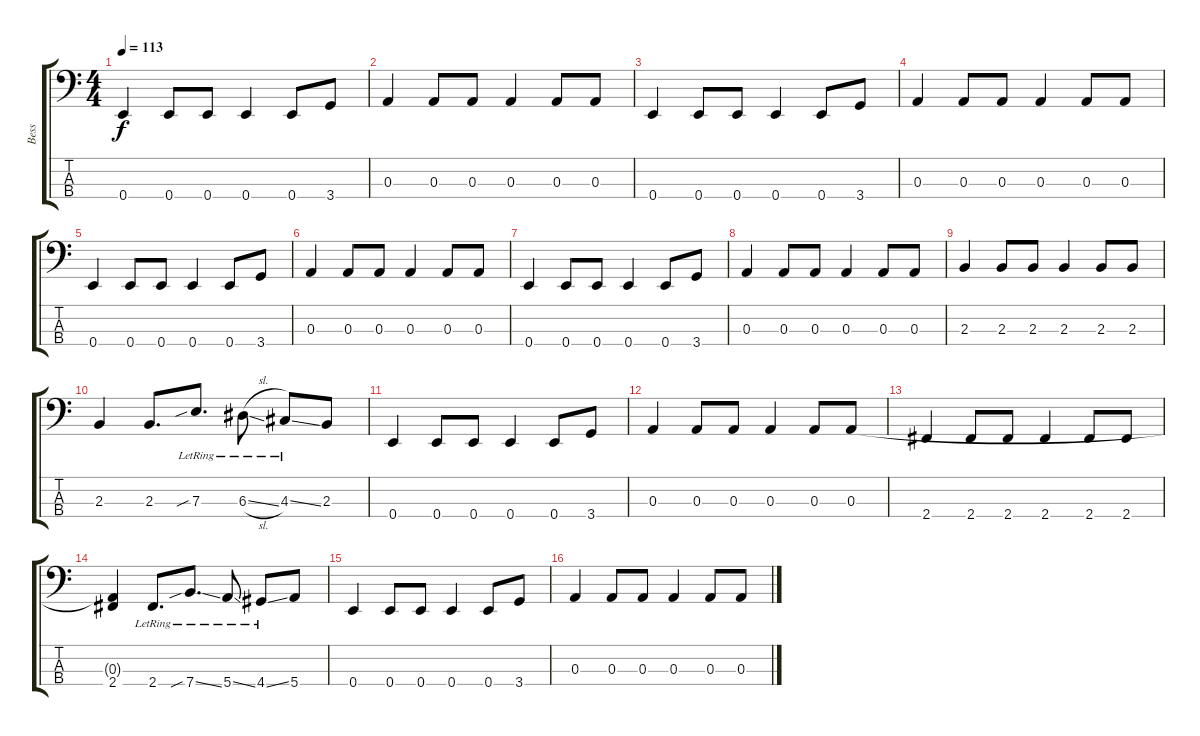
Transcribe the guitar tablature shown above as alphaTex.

\track ("Bess" "Bess") {instrument electricbassfinger}
\staff {score tabs}
\tuning (G2 D2 A1 E1) {hide}
\ts (4 4)
\tempo 113
\clef f4
\ks c
0.4.4{dy f} 0.4.8 0.4.8 0.4.4 0.4.8 3.4.8 |
0.3.4 0.3.8 0.3.8 0.3.4 0.3.8 0.3.8 |
0.4.4 0.4.8 0.4.8 0.4.4 0.4.8 3.4.8 |
0.3.4 0.3.8 0.3.8 0.3.4 0.3.8 0.3.8 |
0.4.4 0.4.8 0.4.8 0.4.4 0.4.8 3.4.8 |
0.3.4 0.3.8 0.3.8 0.3.4 0.3.8 0.3.8 |
0.4.4 0.4.8 0.4.8 0.4.4 0.4.8 3.4.8 |
0.3.4 0.3.8 0.3.8 0.3.4 0.3.8 0.3.8 |
2.3.4 2.3.8 2.3.8 2.3.4 2.3.8 2.3.8 |
2.3.4 2.3.8{d} 7.3{sib lr}.8{d} 6.3{sl lr}.8 4.3{ss lr}.8 2.3.8 |
0.4.4 0.4.8 0.4.8 0.4.4 0.4.8 3.4.8 |
0.3.4 0.3.8 0.3.8 0.3.4 0.3.8 0.3.8 |
2.4.4 2.4.8 2.4.8 2.4.4 2.4.8 2.4.8 |
(0.3{t} 2.4).4 2.4{lr}.8{d} 7.4{sib ss lr}.8{d} 5.4{ss lr}.8 4.4{ss lr}.8 5.4.8 |
0.4.4 0.4.8 0.4.8 0.4.4 0.4.8 3.4.8 |
0.3.4 0.3.8 0.3.8 0.3.4 0.3.8 0.3.8
